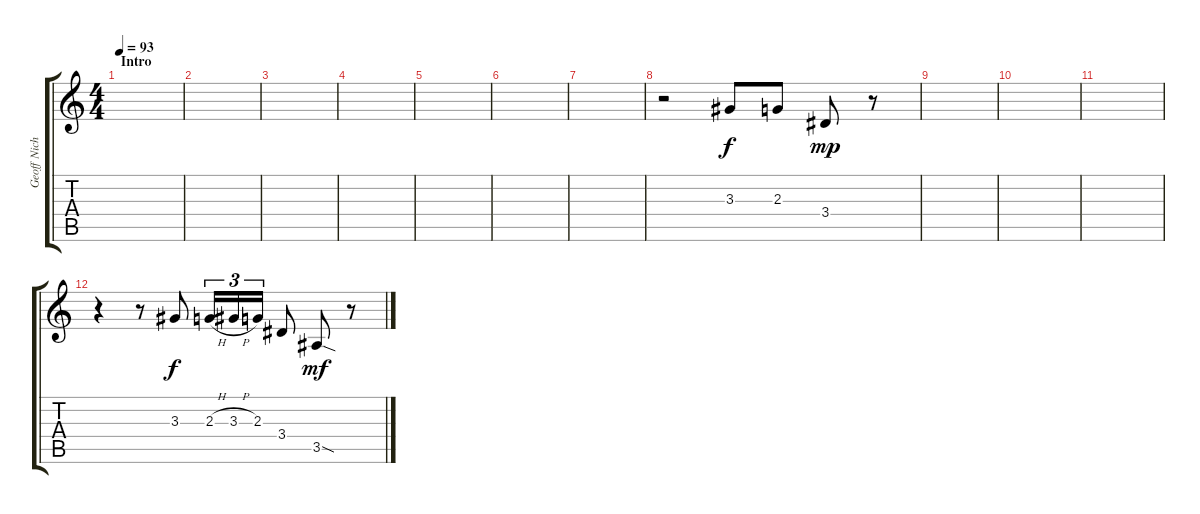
\track ("Geoff Nichols" "Geoff Nich") {instrument rockorgan}
\staff {score tabs}
\tuning (D5 A4 F4 C4 G3 D3) {hide}
\ts (4 4)
\section ("" "Intro")
\tempo 93
\clef g2
\ks c
|
|
|
|
|
|
|
r.2 3.3.8 2.3.8 3.4.8{dy mp} r.8 |
|
|
|
r.4 r.8 3.3.8{dy f} 2.3{h}.16{tu (3 2)} 3.3{h}.16{tu (3 2)} 2.3.16{tu (3 2)} 3.4.8 3.5{sod}.8{dy mf} r.8
